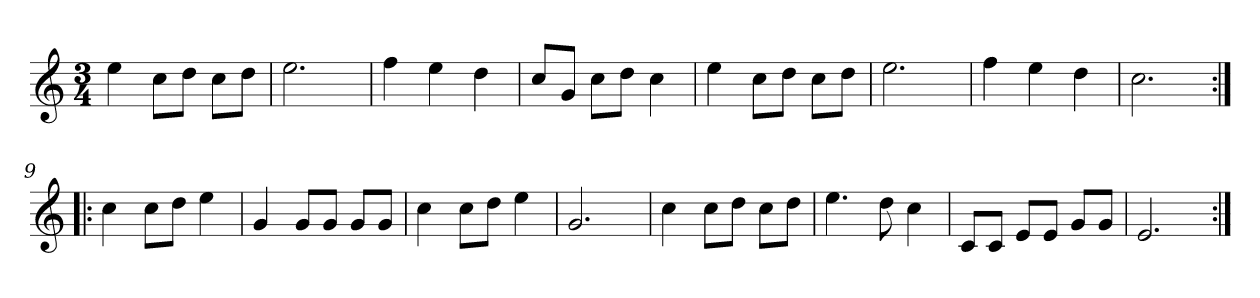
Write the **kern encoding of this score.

**kern
*part1
*staff1
*clefG2
*k[]
*C:
*M3/4
*MM120
=1
4ee
8cc\L
8dd\J
8cc\L
8dd\J
=2
2.ee
=3
4ff
4ee
4dd
=4
8cc/L
8g/J
8cc\L
8dd\J
4cc
=5
4ee
8cc\L
8dd\J
8cc\L
8dd\J
=6
2.ee
=7
4ff
4ee
4dd
=8
2.cc
=9:|!|:
4cc
8cc\L
8dd\J
4ee
=10
4g
8g/L
8g/J
8g/L
8g/J
=11
4cc
8cc\L
8dd\J
4ee
=12
2.g
=13
4cc
8cc\L
8dd\J
8cc\L
8dd\J
=14
4.ee
8dd
4cc
=15
8c/L
8c/J
8e/L
8e/J
8g/L
8g/J
=16
2.e
=:|!
*-
